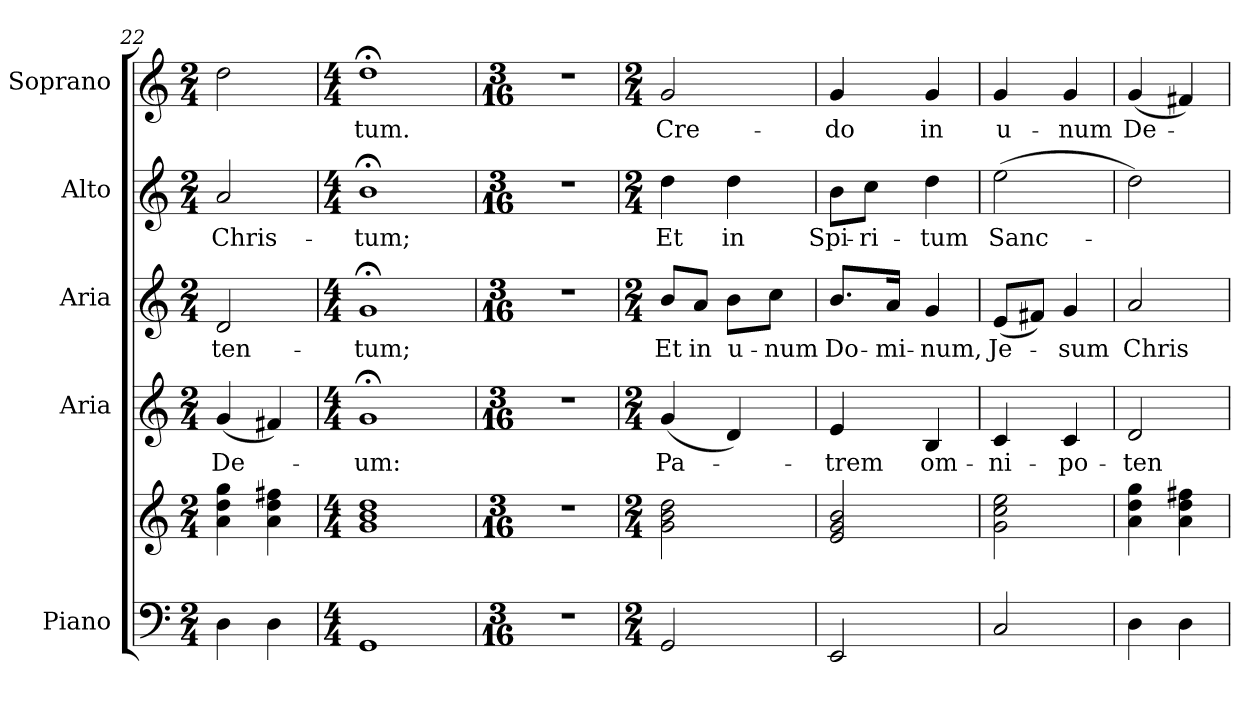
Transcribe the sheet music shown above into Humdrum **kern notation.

**kern	**kern	**kern	**text	**kern	**text	**kern	**text	**kern	**text
*part5	*part5	*part4	*part4	*part3	*part3	*part2	*part2	*part1	*part1
*staff6	*staff5	*staff4	*staff4	*staff3	*staff3	*staff2	*staff2	*staff1	*staff1
*I"Piano	*	*I"Aria	*	*I"Aria	*	*I"Alto	*	*I"Soprano	*
*I'Pno.	*	*	*	*	*	*I'A.	*	*I'S.	*
*clefF4	*clefG2	*clefG2	*	*clefG2	*	*clefG2	*	*clefG2	*
*k[]	*k[]	*k[]	*	*k[]	*	*k[]	*	*k[]	*
*C:	*C:	*C:	*	*C:	*	*C:	*	*C:	*
*M2/4	*M2/4	*M2/4	*	*M2/4	*	*M2/4	*	*M2/4	*
=22	=22	=22	=22	=22	=22	=22	=22	=22	=22
!	!	!	!LO:LY:b:color=#000000	!	!	!	!	!	!
!	!	!	!	!	!LO:LY:b:color=#000000	!	!	!	!
!	!	!	!	!	!	!	!LO:LY:b:color=#000000	!	!
4Di\	4ai\ 4ddi 4ggi	(4gi/	De-	2di/	-ten-	2ai/	Chris-	2ddi\	.
4Di\	4ai\ 4ddi 4ff#Xi	4f#Xi/)	.	.	.	.	.	.	.
=23	=23	=23	=23	=23	=23	=23	=23	=23	=23
*M4/4	*M4/4	*M4/4	*	*M4/4	*	*M4/4	*	*M4/4	*
!	!	!	!LO:LY:b:color=#000000	!	!	!	!	!	!
!	!	!	!	!	!LO:LY:b:color=#000000	!	!	!	!
!	!	!	!	!	!	!	!LO:LY:b:color=#000000	!	!
!	!	!	!	!	!	!	!	!	!LO:LY:b:color=#000000
1GGi	1gi 1bi 1ddi	1g;i	-um:	1g;i	-tum;	1b;i	-tum;	1dd;i	-tum.
=24	=24	=24	=24	=24	=24	=24	=24	=24	=24
*M3/16	*M3/16	*M3/16	*	*M3/16	*	*M3/16	*	*M3/16	*
!LO:N:vis=1	!LO:N:vis=1	!LO:N:vis=1	!	!LO:N:vis=1	!	!LO:N:vis=1	!	!LO:N:vis=1	!
8.r	8.r	8.r	.	8.r	.	8.r	.	8.r	.
=25	=25	=25	=25	=25	=25	=25	=25	=25	=25
*M2/4	*M2/4	*M2/4	*	*M2/4	*	*M2/4	*	*M2/4	*
!	!	!	!LO:LY:b:color=#000000	!	!	!	!	!	!
!	!	!	!	!	!LO:LY:b:color=#000000	!	!	!	!
!	!	!	!	!	!	!	!LO:LY:b:color=#000000	!	!
!	!	!	!	!	!	!	!	!	!LO:LY:b:color=#000000
2GGi/	2gi\ 2bi 2ddi	(4gi/	Pa-	8bi/L	Et	4ddi\	Et	2gi/	Cre-
!	!	!	!	!	!LO:LY:b:color=#000000	!	!	!	!
.	.	.	.	8ai/J	in	.	.	.	.
!	!	!	!	!	!LO:LY:b:color=#000000	!	!	!	!
!	!	!	!	!	!	!	!LO:LY:b:color=#000000	!	!
.	.	4di/)	.	8bi\L	u-	4ddi\	in	.	.
!	!	!	!	!	!LO:LY:b:color=#000000	!	!	!	!
.	.	.	.	8cci\J	-num	.	.	.	.
!!LO:PB:g=z
=26	=26	=26	=26	=26	=26	=26	=26	=26	=26
!	!	!	!LO:LY:b:color=#000000	!	!	!	!	!	!
!	!	!	!	!	!LO:LY:b:color=#000000	!	!	!	!
!	!	!	!	!	!	!	!LO:LY:b:color=#000000	!	!
!	!	!	!	!	!	!	!	!	!LO:LY:b:color=#000000
2EEi/	2ei/ 2gi 2bi	4ei/	-trem	8.bi/L	Do-	8bi\L	Spi-	4gi/	-do
!	!	!	!	!	!	!	!LO:LY:b:color=#000000	!	!
.	.	.	.	.	.	8cci\J	-ri-	.	.
!	!	!	!	!	!LO:LY:b:color=#000000	!	!	!	!
.	.	.	.	16ai/Jk	-mi-	.	.	.	.
!	!	!	!LO:LY:b:color=#000000	!	!	!	!	!	!
!	!	!	!	!	!LO:LY:b:color=#000000	!	!	!	!
!	!	!	!	!	!	!	!LO:LY:b:color=#000000	!	!
!	!	!	!	!	!	!	!	!	!LO:LY:b:color=#000000
.	.	4Bi/	om-	4gi/	-num,	4ddi\	-tum	4gi/	in
=27	=27	=27	=27	=27	=27	=27	=27	=27	=27
!	!	!	!LO:LY:b:color=#000000	!	!	!	!	!	!
!	!	!	!	!	!LO:LY:b:color=#000000	!	!	!	!
!	!	!	!	!	!	!	!LO:LY:b:color=#000000	!	!
!	!	!	!	!	!	!	!	!	!LO:LY:b:color=#000000
2Ci/	2gi\ 2cci 2eei	4ci/	-ni-	(8ei/L	Je-	(2eei\	Sanc-	4gi/	u-
.	.	.	.	8f#Xi/J)	.	.	.	.	.
!	!	!	!LO:LY:b:color=#000000	!	!	!	!	!	!
!	!	!	!	!	!LO:LY:b:color=#000000	!	!	!	!
!	!	!	!	!	!	!	!	!	!LO:LY:b:color=#000000
.	.	4ci/	-po-	4gi/	-sum	.	.	4gi/	-num
=28	=28	=28	=28	=28	=28	=28	=28	=28	=28
!	!	!	!LO:LY:b:color=#000000	!	!	!	!	!	!
!	!	!	!	!	!LO:LY:b:color=#000000	!	!	!	!
!	!	!	!	!	!	!	!	!	!LO:LY:b:color=#000000
4Di\	4ai\ 4ddi 4ggi	2di/	-ten-	2ai/	Chris-	2ddi\)	.	(4gi/	De-
4Di\	4ai\ 4ddi 4ff#Xi	.	.	.	.	.	.	4f#Xi/)	.
=	=	=	=	=	=	=	=	=	=
*-	*-	*-	*-	*-	*-	*-	*-	*-	*-
